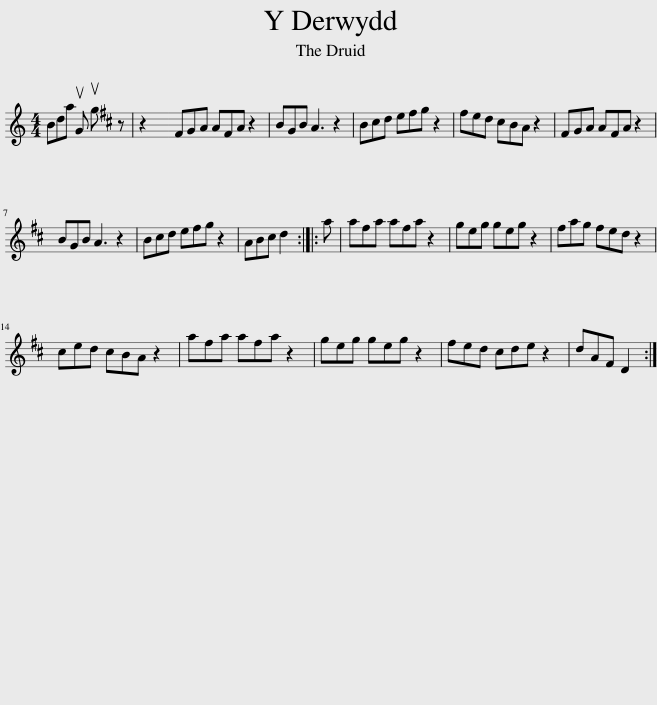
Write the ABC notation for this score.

X:1
L:1/8
M:4/4
I:linebreak $
K:C
V:1 treble
V:1
 Bda uG ug z z2 | ^FGA AFA z2 | BGB A3 z2 | B^cd e^fg z2 | ^fed ^cBA z2 | %5
 ^FGA AFA z2 |$ BGB A3 z2 | B^cd e^fg z2 | AB^c d2 :: a | %10
 a^fa afa z2 | geg geg z2 | ^fag fed z2 |$ ^ced cBA z2 | a^fa afa z2 | %15
 geg geg z2 | ^fed ^cde z2 | dA^F D2 :| %18
